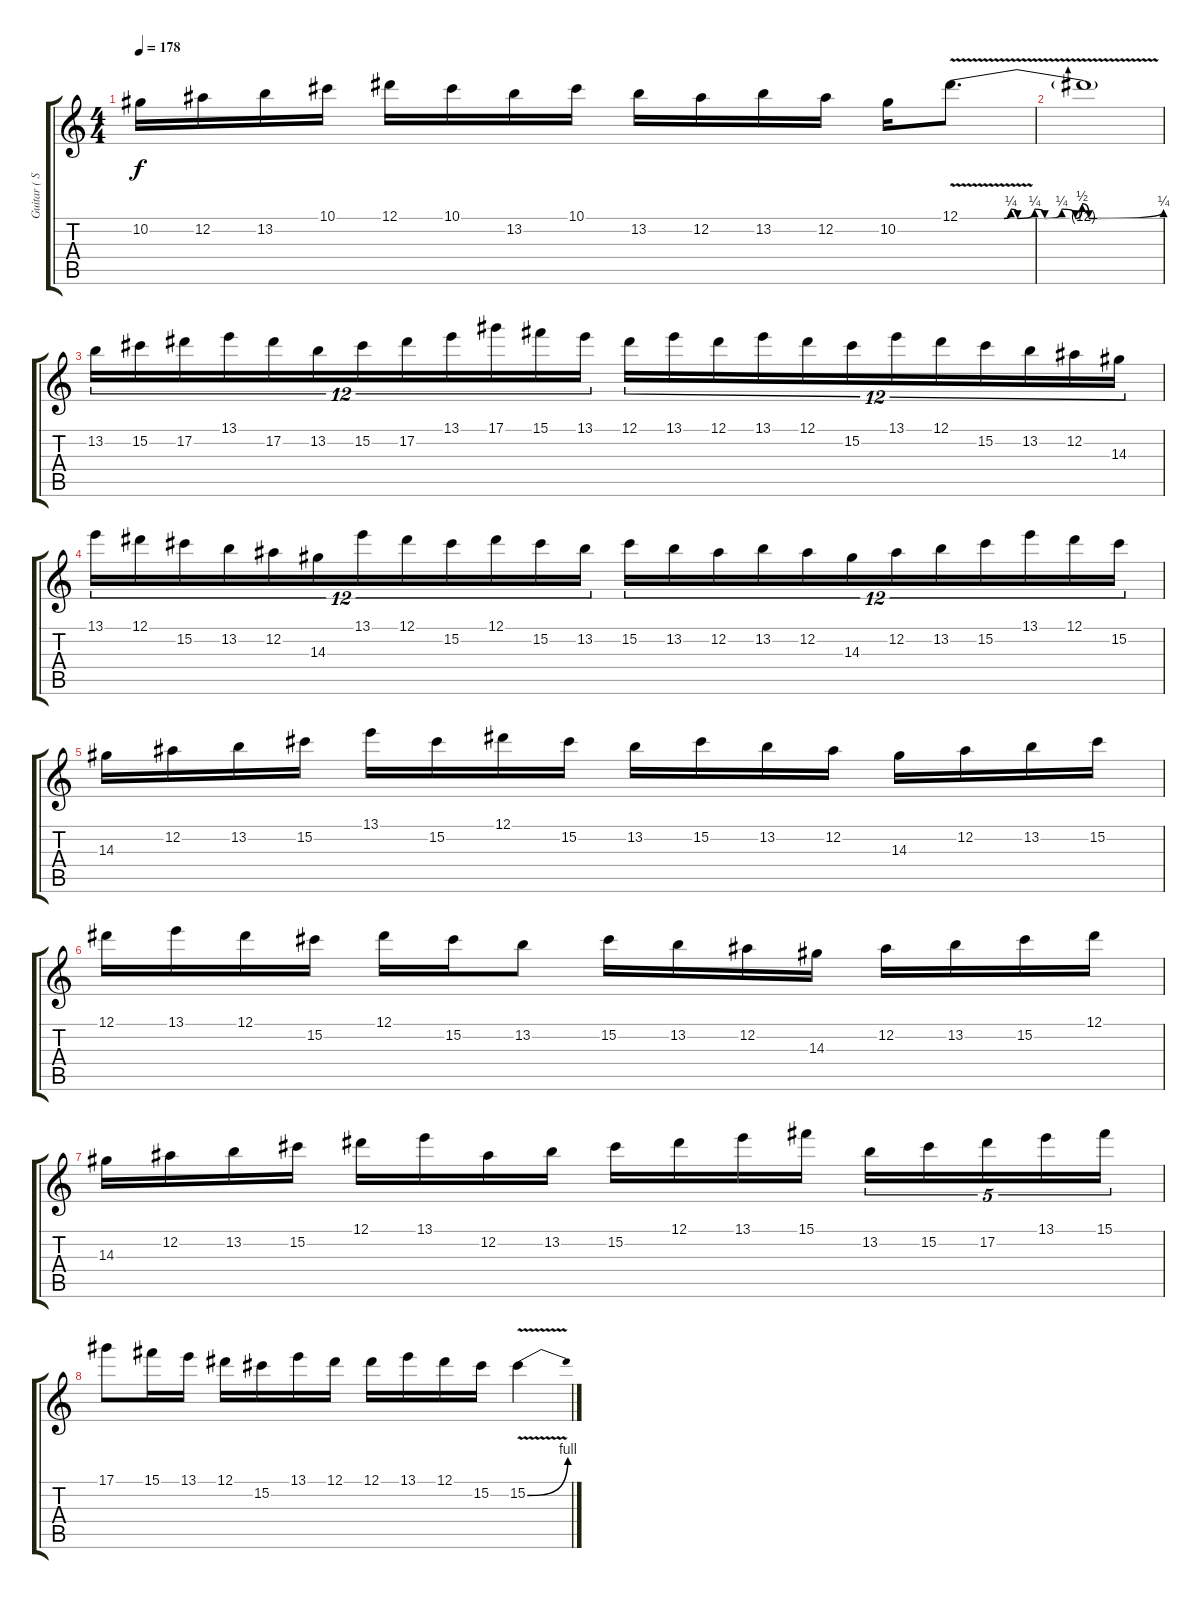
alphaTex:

\track ("Guitar ( Solo )" "Guitar ( S") {instrument overdrivenguitar}
\staff {score tabs}
\tuning (Eb4 Bb3 Gb3 Db3 Ab2 Eb2) {hide}
\ts (4 4)
\tempo 178
\clef g2
\ks c
10.2.16{dy f} 12.2.16 13.2.16 10.1.16 12.1.16 10.1.16 13.2.16 10.1.16 13.2.16 12.2.16 13.2.16 12.2.16 10.2.16 12.1{be (custom 0 0 13 0 15 1 17 0 22 1 25 0 30 1 34 0 36 2 38 0 60 1) v}.8{d} |
12.1{t}.1 |
13.2.16{tu (12 8)} 15.2.16{tu (12 8)} 17.2.16{tu (12 8)} 13.1.16{tu (12 8)} 17.2.16{tu (12 8)} 13.2.16{tu (12 8)} 15.2.16{tu (12 8)} 17.2.16{tu (12 8)} 13.1.16{tu (12 8)} 17.1.16{tu (12 8)} 15.1.16{tu (12 8)} 13.1.16{tu (12 8)} 12.1.16{tu (12 8)} 13.1.16{tu (12 8)} 12.1.16{tu (12 8)} 13.1.16{tu (12 8)} 12.1.16{tu (12 8)} 15.2.16{tu (12 8)} 13.1.16{tu (12 8)} 12.1.16{tu (12 8)} 15.2.16{tu (12 8)} 13.2.16{tu (12 8)} 12.2.16{tu (12 8)} 14.3.16{tu (12 8)} |
13.1.16{tu (12 8)} 12.1.16{tu (12 8)} 15.2.16{tu (12 8)} 13.2.16{tu (12 8)} 12.2.16{tu (12 8)} 14.3.16{tu (12 8)} 13.1.16{tu (12 8)} 12.1.16{tu (12 8)} 15.2.16{tu (12 8)} 12.1.16{tu (12 8)} 15.2.16{tu (12 8)} 13.2.16{tu (12 8)} 15.2.16{tu (12 8)} 13.2.16{tu (12 8)} 12.2.16{tu (12 8)} 13.2.16{tu (12 8)} 12.2.16{tu (12 8)} 14.3.16{tu (12 8)} 12.2.16{tu (12 8)} 13.2.16{tu (12 8)} 15.2.16{tu (12 8)} 13.1.16{tu (12 8)} 12.1.16{tu (12 8)} 15.2.16{tu (12 8)} |
14.3.16 12.2.16 13.2.16 15.2.16 13.1.16 15.2.16 12.1.16 15.2.16 13.2.16 15.2.16 13.2.16 12.2.16 14.3.16 12.2.16 13.2.16 15.2.16 |
12.1.16 13.1.16 12.1.16 15.2.16 12.1.16 15.2.16 13.2.8 15.2.16 13.2.16 12.2.16 14.3.16 12.2.16 13.2.16 15.2.16 12.1.16 |
14.3.16 12.2.16 13.2.16 15.2.16 12.1.16 13.1.16 12.2.16 13.2.16 15.2.16 12.1.16 13.1.16 15.1.16 13.2.16{tu (5 4)} 15.2.16{tu (5 4)} 17.2.16{tu (5 4)} 13.1.16{tu (5 4)} 15.1.16{tu (5 4)} |
17.1.8 15.1.16 13.1.16 12.1.16 15.2.16 13.1.16 12.1.16 12.1.16 13.1.16 12.1.16 15.2.16 15.2{be (bend 0 0 60 4) v}.4
